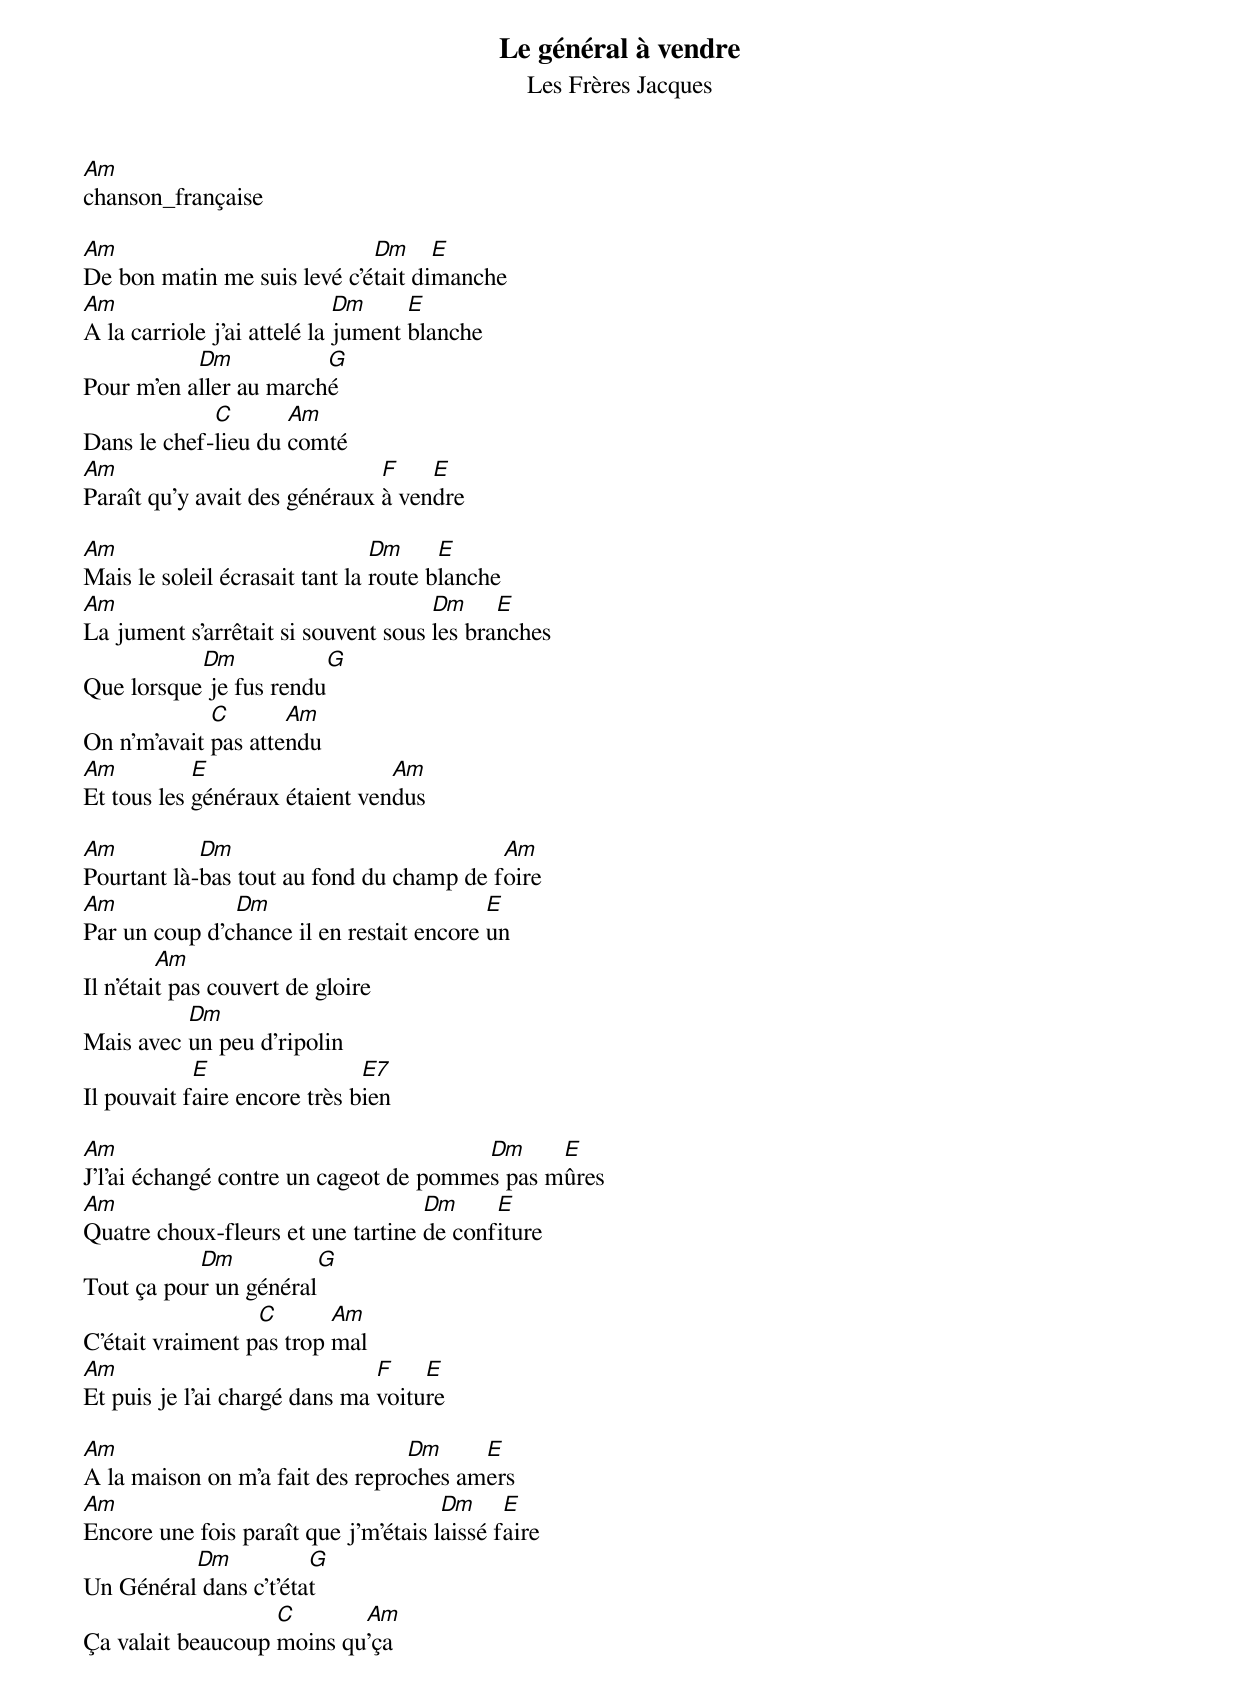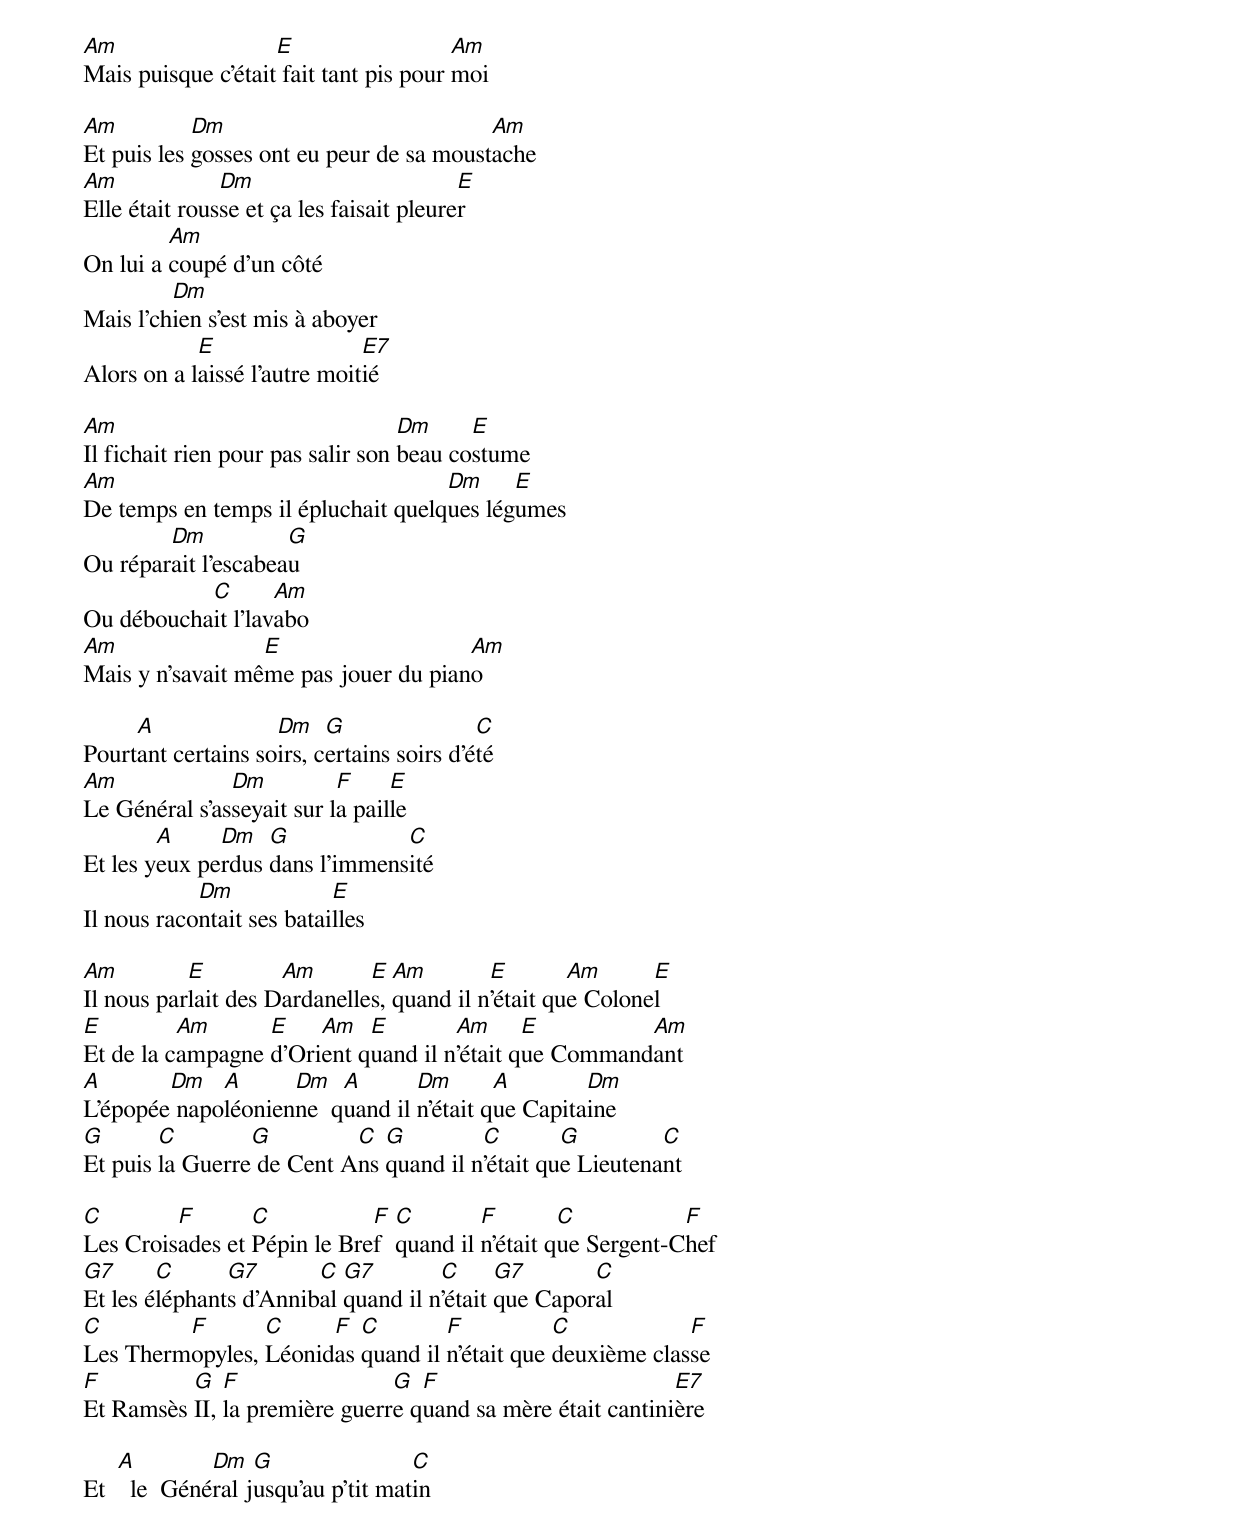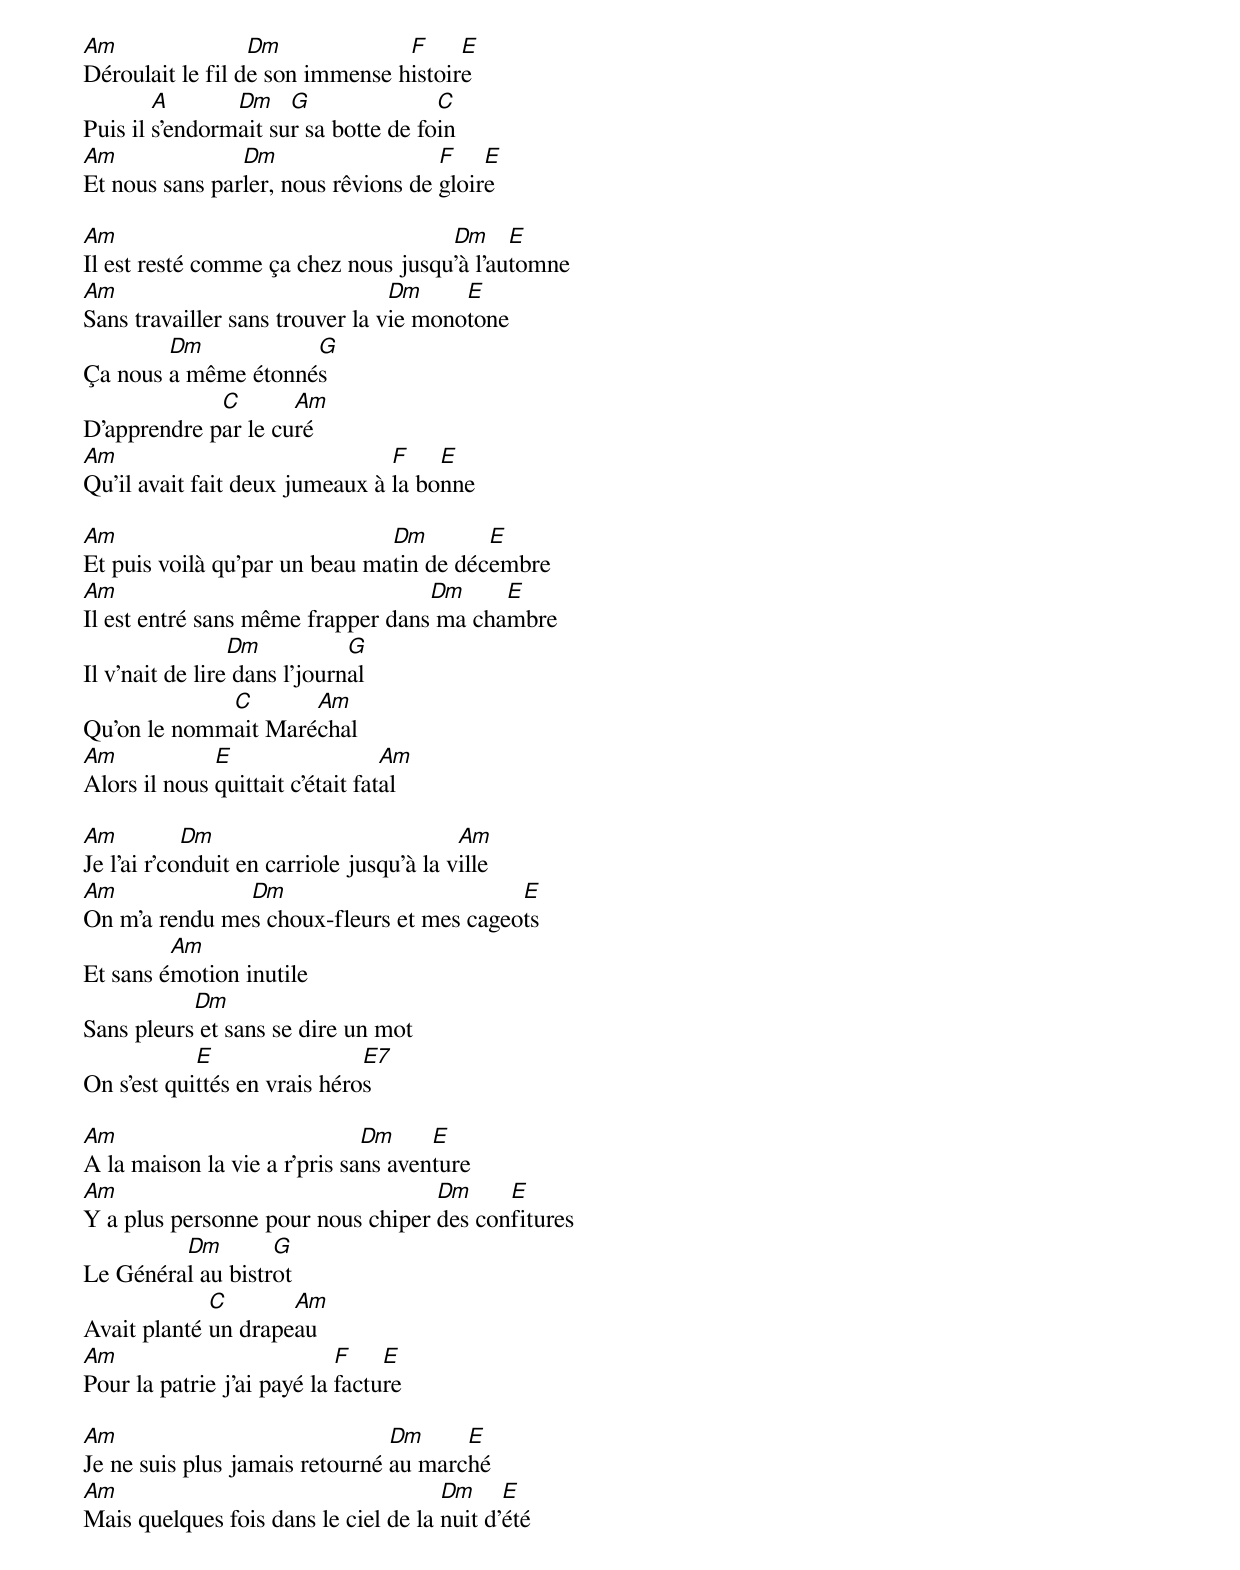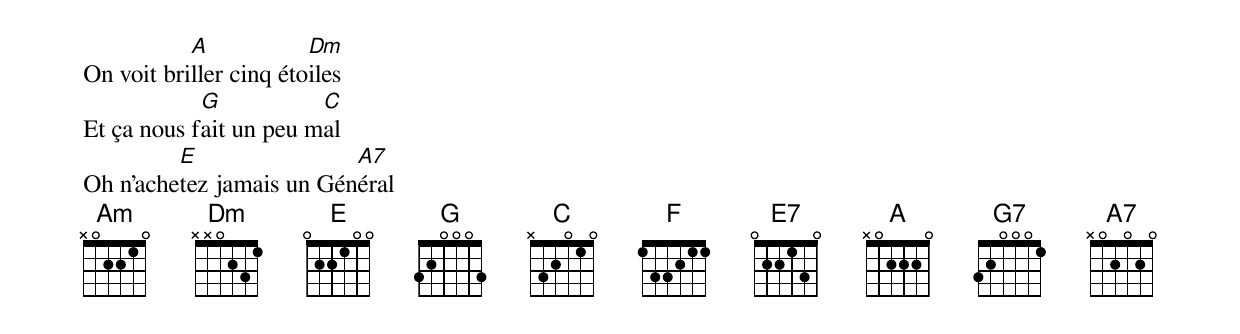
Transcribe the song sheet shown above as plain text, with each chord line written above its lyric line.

Le général à vendre
Les Frères Jacques
Am
chanson_française

Am                           Dm     E
De bon matin me suis levé c'était dimanche
Am                           Dm     E
A la carriole j'ai attelé la jument blanche
           Dm           G
Pour m'en aller au marché
             C       Am
Dans le chef-lieu du comté
Am                             F    E
Paraît qu'y avait des généraux à vendre

Am                              Dm     E
Mais le soleil écrasait tant la route blanche
Am                                   Dm     E
La jument s'arrêtait si souvent sous les branches
           Dm           G
Que lorsque je fus rendu
             C       Am
On n'm'avait pas attendu
Am          E                   Am
Et tous les généraux étaient vendus

Am          Dm                            Am
Pourtant là-bas tout au fond du champ de foire
Am             Dm                         E
Par un coup d'chance il en restait encore un
         Am
Il n'était pas couvert de gloire
          Dm
Mais avec un peu d'ripolin
            E                 E7
Il pouvait faire encore très bien

Am                                      Dm     E
J'l'ai échangé contre un cageot de pommes pas mûres
Am                                 Dm     E
Quatre choux-fleurs et une tartine de confiture
           Dm           G
Tout ça pour un général
                  C       Am
C'était vraiment pas trop mal
Am                             F    E
Et puis je l'ai chargé dans ma voiture

Am                               Dm     E
A la maison on m'a fait des reproches amers
Am                                    Dm     E
Encore une fois paraît que j'm'étais laissé faire
          Dm           G
Un Général dans c't'état
                   C       Am
Ça valait beaucoup moins qu'ça
Am                  E                   Am
Mais puisque c'était fait tant pis pour moi

Am          Dm                            Am
Et puis les gosses ont eu peur de sa moustache
Am             Dm                         E
Elle était rousse et ça les faisait pleurer
         Am
On lui a coupé d'un côté
         Dm
Mais l'chien s'est mis à aboyer
            E                 E7
Alors on a laissé l'autre moitié

Am                                 Dm     E
Il fichait rien pour pas salir son beau costume
Am                                  Dm     E
De temps en temps il épluchait quelques légumes
        Dm           G
Ou réparait l'escabeau
           C       Am
Ou débouchait l'lavabo
Am                E                   Am
Mais y n'savait même pas jouer du piano

     A              Dm    G                C
Pourtant certains soirs, certains soirs d'été
Am             Dm          F     E
Le Général s'asseyait sur la paille
        A     Dm   G            C
Et les yeux perdus dans l'immensité
            Dm             E
Il nous racontait ses batailles

Am         E         Am       E  Am        E        Am      E
Il nous parlait des Dardanelles, quand il n'était que Colonel
E         Am      E    Am   E        Am      E         Am
Et de la campagne d'Orient quand il n'était que Commandant
A       Dm   A      Dm   A       Dm       A        Dm
L'épopée napoléonienne  quand il n'était que Capitaine
G       C        G         C  G         C        G         C
Et puis la Guerre de Cent Ans quand il n'était que Lieutenant

C        F       C           F  C        F        C           F
Les Croisades et Pépin le Bref  quand il n'était que Sergent-Chef
G7      C      G7       C  G7        C      G7       C
Et les éléphants d'Annibal quand il n'était que Caporal
C        F       C     F  C        F           C            F
Les Thermopyles, Léonidas quand il n'était que deuxième classe
F         G   F                G  F                         E7
Et Ramsès II, la première guerre quand sa mère était cantinière

    A         Dm   G                C
Et    le  Général jusqu'au p'tit matin
Am                Dm             F     E
Déroulait le fil de son immense histoire
        A       Dm    G               C
Puis il s'endormait sur sa botte de foin
Am              Dm                   F    E
Et nous sans parler, nous rêvions de gloire

Am                                   Dm     E
Il est resté comme ça chez nous jusqu'à l'automne
Am                               Dm     E
Sans travailler sans trouver la vie monotone
        Dm           G
Ça nous a même étonnés
             C       Am
D'apprendre par le curé
Am                              F    E
Qu'il avait fait deux jumeaux à la bonne

Am                             Dm        E
Et puis voilà qu'par un beau matin de décembre
Am                                 Dm     E
Il est entré sans même frapper dans ma chambre
                 Dm           G
Il v'nait de lire dans l'journal
             C       Am
Qu'on le nommait Maréchal
Am            E                   Am
Alors il nous quittait c'était fatal

Am          Dm                            Am
Je l'ai r'conduit en carriole jusqu'à la ville
Am             Dm                         E
On m'a rendu mes choux-fleurs et mes cageots
         Am
Et sans émotion inutile
           Dm
Sans pleurs et sans se dire un mot
            E                 E7
On s'est quittés en vrais héros

Am                            Dm     E
A la maison la vie a r'pris sans aventure
Am                                 Dm     E
Y a plus personne pour nous chiper des confitures
         Dm        G
Le Général au bistrot
             C       Am
Avait planté un drapeau
Am                          F    E
Pour la patrie j'ai payé la facture

Am                              Dm     E
Je ne suis plus jamais retourné au marché
Am                                    Dm     E
Mais quelques fois dans le ciel de la nuit d'été
           A            Dm
On voit briller cinq étoiles
            G           C
Et ça nous fait un peu mal
         E                A7
Oh n'achetez jamais un Général
